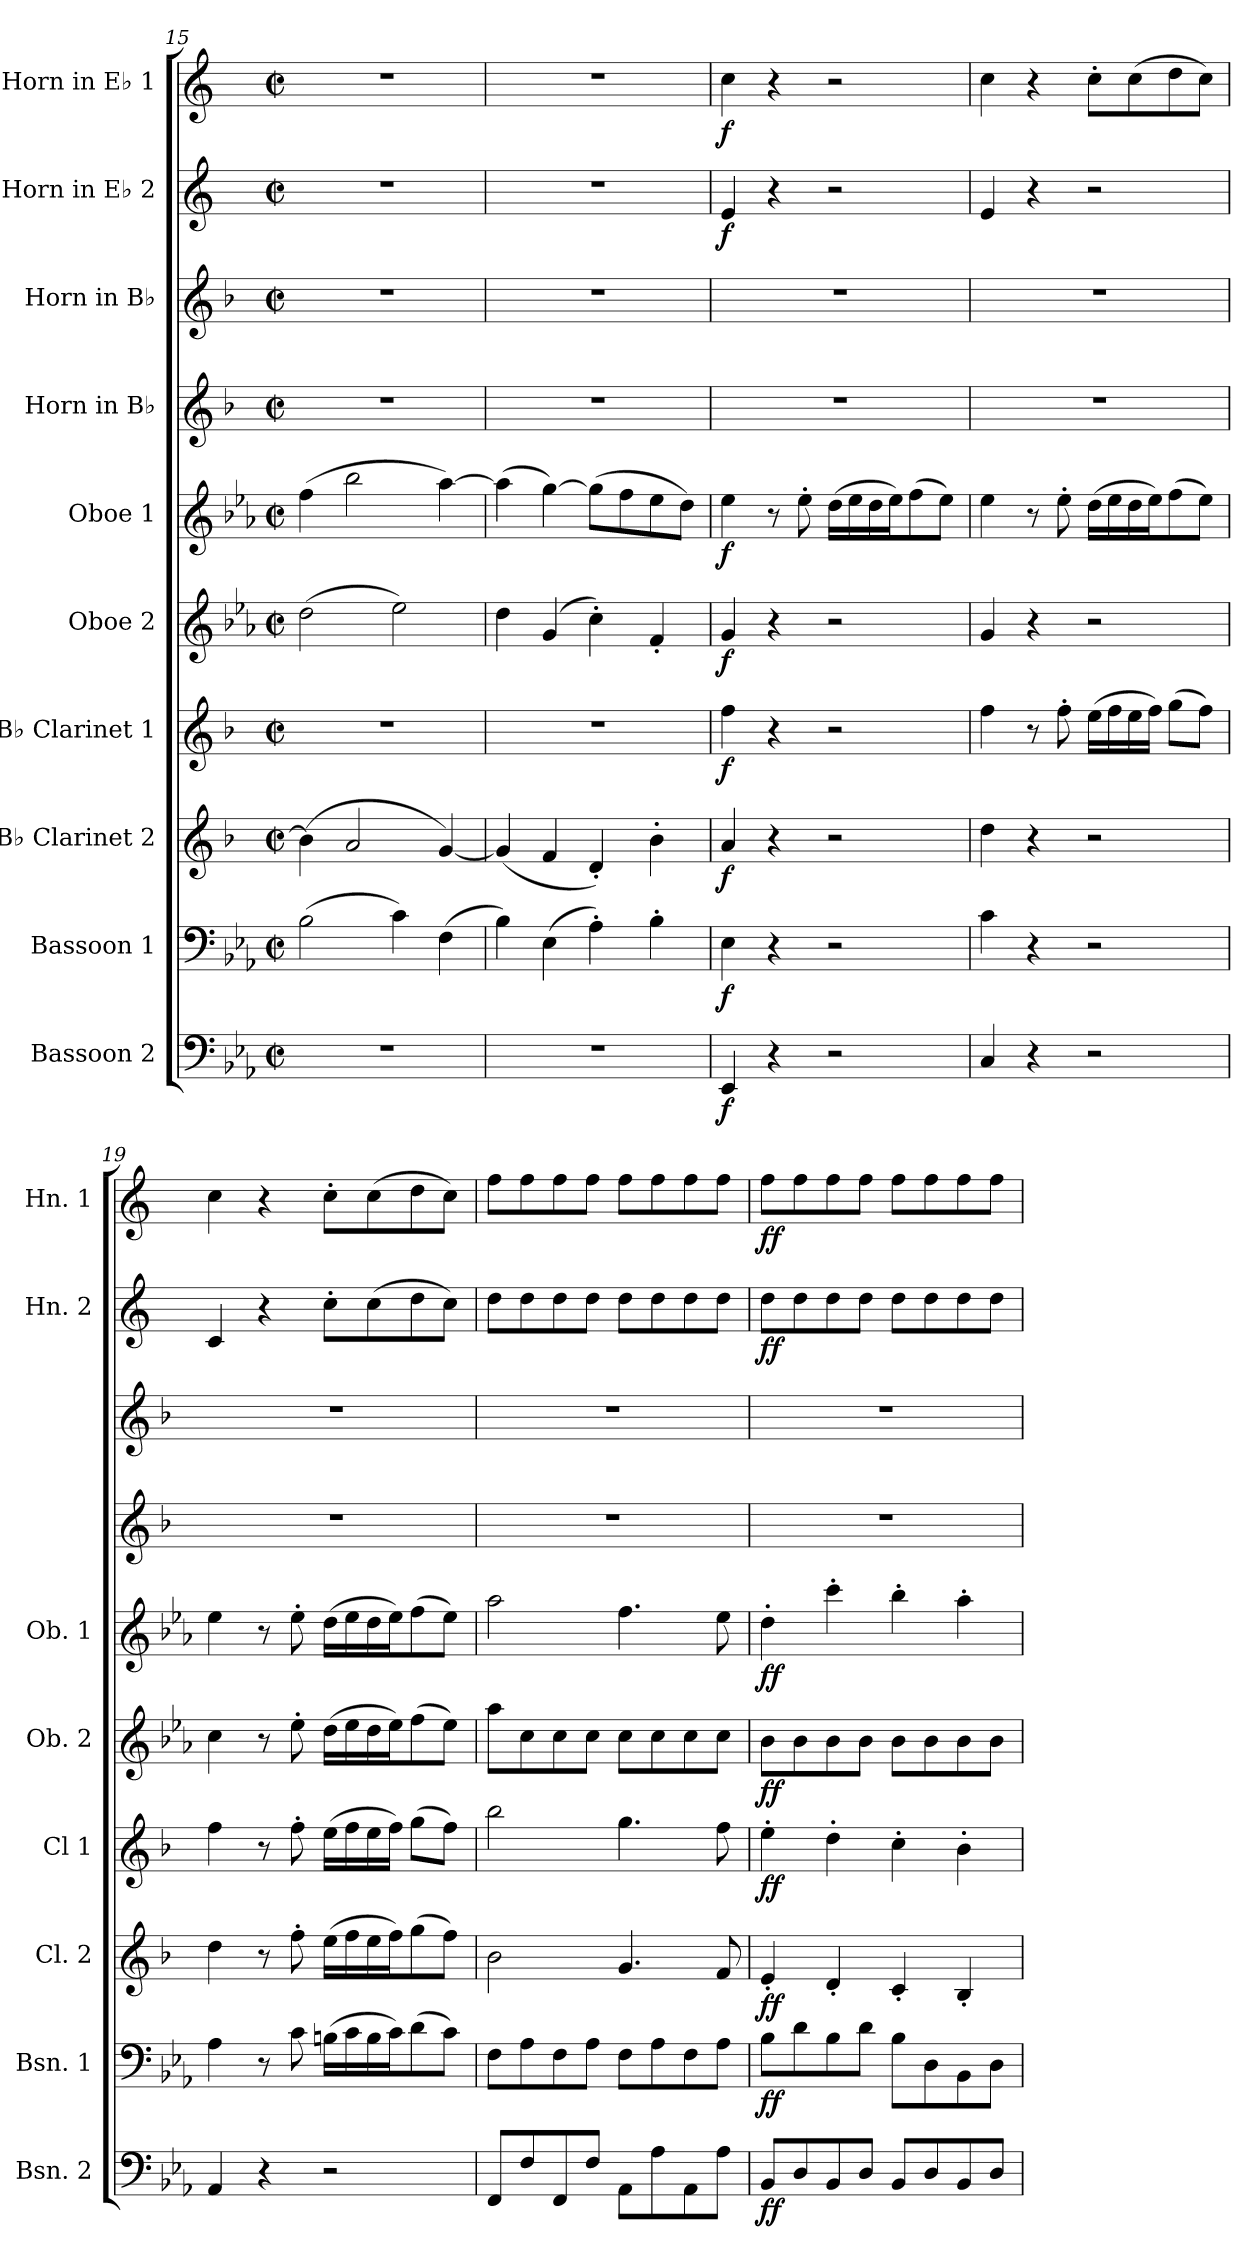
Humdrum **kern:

**kern	**dynam	**kern	**dynam	**kern	**dynam	**kern	**dynam	**kern	**dynam	**kern	**dynam	**kern	**kern	**kern	**dynam	**kern	**dynam
*part10	*part10	*part9	*part9	*part8	*part8	*part7	*part7	*part6	*part6	*part5	*part5	*part4	*part3	*part2	*part2	*part1	*part1
*staff10	*staff10	*staff9	*staff9	*staff8	*staff8	*staff7	*staff7	*staff6	*staff6	*staff5	*staff5	*staff4	*staff3	*staff2	*staff2	*staff1	*staff1
*I"Bassoon 2	*	*I"Bassoon 1	*	*I"B♭ Clarinet 2	*	*I"B♭ Clarinet 1	*	*I"Oboe 2	*	*I"Oboe 1	*	*I"Horn in B♭	*I"Horn in B♭	*I"Horn in E♭ 2	*	*I"Horn in E♭ 1	*
*I'Bsn. 2	*	*I'Bsn. 1	*	*I'Cl. 2	*	*I'Cl 1	*	*I'Ob. 2	*	*I'Ob. 1	*	*	*	*I'Hn. 2	*	*I'Hn. 1	*
*clefF4	*	*clefF4	*	*clefG2	*	*clefG2	*	*clefG2	*	*clefG2	*	*clefG2	*clefG2	*clefG2	*	*clefG2	*
*	*	*	*	*ITrd1c2	*	*ITrd1c2	*	*	*	*	*	*ITrd1c2	*ITrd1c2	*ITrd5c9	*	*ITrd5c9	*
*k[b-e-a-]	*	*k[b-e-a-]	*	*k[b-e-a-]	*	*k[b-e-a-]	*	*k[b-e-a-]	*	*k[b-e-a-]	*	*k[b-e-a-]	*k[b-e-a-]	*k[b-e-a-]	*	*k[b-e-a-]	*
*M2/2	*	*M2/2	*	*M2/2	*	*M2/2	*	*M2/2	*	*M2/2	*	*M2/2	*M2/2	*M2/2	*	*M2/2	*
*met(c|)	*	*met(c|)	*	*met(c|)	*	*met(c|)	*	*met(c|)	*	*met(c|)	*	*met(c|)	*met(c|)	*met(c|)	*	*met(c|)	*
=15	=15	=15	=15	=15	=15	=15	=15	=15	=15	=15	=15	=15	=15	=15	=15	=15	=15
1r	.	(>2B-\	.	(>4a-\]	.	1r	.	(>2dd\	.	(>4ff\	.	1r	1r	1r	.	1r	.
.	.	.	.	2g/	.	.	.	.	.	2bb-\	.	.	.	.	.	.	.
.	.	4c\)	.	.	.	.	.	2ee-\)	.	.	.	.	.	.	.	.	.
.	.	(>4F\	.	[4f/)	.	.	.	.	.	[4aa-\)	.	.	.	.	.	.	.
!!LO:PB:g=z
=16	=16	=16	=16	=16	=16	=16	=16	=16	=16	=16	=16	=16	=16	=16	=16	=16	=16
1r	.	4B-\)	.	(<4f/]	.	1r	.	4dd\	.	(>4aa-\]	.	1r	1r	1r	.	1r	.
.	.	(>4E-\	.	4e-/	.	.	.	(>4g/	.	[4gg\)	.	.	.	.	.	.	.
.	.	4A-'\)	.	4c'/)	.	.	.	4cc'\)	.	(>8gg\L]	.	.	.	.	.	.	.
.	.	.	.	.	.	.	.	.	.	8ff\	.	.	.	.	.	.	.
.	.	4B-'\	.	4a-'\	.	.	.	4f'/	.	8ee-\	.	.	.	.	.	.	.
.	.	.	.	.	.	.	.	.	.	8dd\J)	.	.	.	.	.	.	.
=17	=17	=17	=17	=17	=17	=17	=17	=17	=17	=17	=17	=17	=17	=17	=17	=17	=17
!	!LO:DY:b	!	!LO:DY:b	!	!LO:DY:b	!	!LO:DY:b	!	!LO:DY:b	!	!LO:DY:b	!	!	!	!LO:DY:b	!	!LO:DY:b
4EE-/	f	4E-\	f	4g/	f	4ee-\	f	4g/	f	4ee-\	f	1r	1r	4G/	f	4e-\	f
4r	.	4r	.	4r	.	4r	.	4r	.	8r	.	.	.	4r	.	4r	.
.	.	.	.	.	.	.	.	.	.	8ee-'\	.	.	.	.	.	.	.
2r	.	2r	.	2r	.	2r	.	2r	.	(>16dd\LL	.	.	.	2r	.	2r	.
.	.	.	.	.	.	.	.	.	.	16ee-\	.	.	.	.	.	.	.
.	.	.	.	.	.	.	.	.	.	16dd\	.	.	.	.	.	.	.
.	.	.	.	.	.	.	.	.	.	16ee-\J)	.	.	.	.	.	.	.
.	.	.	.	.	.	.	.	.	.	(>8ff\	.	.	.	.	.	.	.
.	.	.	.	.	.	.	.	.	.	8ee-\J)	.	.	.	.	.	.	.
=18	=18	=18	=18	=18	=18	=18	=18	=18	=18	=18	=18	=18	=18	=18	=18	=18	=18
4C/	.	4c\	.	4cc\	.	4ee-\	.	4g/	.	4ee-\	.	1r	1r	4G/	.	4e-\	.
4r	.	4r	.	4r	.	8r	.	4r	.	8r	.	.	.	4r	.	4r	.
.	.	.	.	.	.	8ee-'\	.	.	.	8ee-'\	.	.	.	.	.	.	.
2r	.	2r	.	2r	.	(>16dd\LL	.	2r	.	(>16dd\LL	.	.	.	2r	.	8e-'\L	.
.	.	.	.	.	.	16ee-\	.	.	.	16ee-\	.	.	.	.	.	.	.
.	.	.	.	.	.	16dd\	.	.	.	16dd\	.	.	.	.	.	(>8e-\	.
.	.	.	.	.	.	16ee-\JJ)	.	.	.	16ee-\J)	.	.	.	.	.	.	.
.	.	.	.	.	.	(>8ff\L	.	.	.	(>8ff\	.	.	.	.	.	8f\	.
.	.	.	.	.	.	8ee-\J)	.	.	.	8ee-\J)	.	.	.	.	.	8e-\J)	.
=19	=19	=19	=19	=19	=19	=19	=19	=19	=19	=19	=19	=19	=19	=19	=19	=19	=19
4AA-/	.	4A-\	.	4cc\	.	4ee-\	.	4cc\	.	4ee-\	.	1r	1r	4E-/	.	4e-\	.
4r	.	8r	.	8r	.	8r	.	8r	.	8r	.	.	.	4r	.	4r	.
.	.	8c\	.	8ee-'\	.	8ee-'\	.	8ee-'\	.	8ee-'\	.	.	.	.	.	.	.
2r	.	(>16Bn\LL	.	(>16dd\LL	.	(>16dd\LL	.	(>16dd\LL	.	(>16dd\LL	.	.	.	8e-'\L	.	8e-'\L	.
.	.	16c\	.	16ee-\	.	16ee-\	.	16ee-\	.	16ee-\	.	.	.	.	.	.	.
.	.	16B\	.	16dd\	.	16dd\	.	16dd\	.	16dd\	.	.	.	(>8e-\	.	(>8e-\	.
.	.	16c\J)	.	16ee-\J)	.	16ee-\JJ)	.	16ee-\J)	.	16ee-\J)	.	.	.	.	.	.	.
.	.	(>8d\	.	(>8ff\	.	(>8ff\L	.	(>8ff\	.	(>8ff\	.	.	.	8f\	.	8f\	.
.	.	8c\J)	.	8ee-\J)	.	8ee-\J)	.	8ee-\J)	.	8ee-\J)	.	.	.	8e-\J)	.	8e-\J)	.
!!LO:PB:g=z
=20	=20	=20	=20	=20	=20	=20	=20	=20	=20	=20	=20	=20	=20	=20	=20	=20	=20
8FF/L	.	8F\L	.	2a-\	.	2aa-\	.	8aa-\L	.	2aa-\	.	1r	1r	8f\L	.	8a-\L	.
8F/	.	8A-\	.	.	.	.	.	8cc\	.	.	.	.	.	8f\	.	8a-\	.
8FF/	.	8F\	.	.	.	.	.	8cc\	.	.	.	.	.	8f\	.	8a-\	.
8F/J	.	8A-\J	.	.	.	.	.	8cc\J	.	.	.	.	.	8f\J	.	8a-\J	.
8AA-\L	.	8F\L	.	4.f/	.	4.ff\	.	8cc\L	.	4.ff\	.	.	.	8f\L	.	8a-\L	.
8A-\	.	8A-\	.	.	.	.	.	8cc\	.	.	.	.	.	8f\	.	8a-\	.
8AA-\	.	8F\	.	.	.	.	.	8cc\	.	.	.	.	.	8f\	.	8a-\	.
8A-\J	.	8A-\J	.	8e-/	.	8ee-\	.	8cc\J	.	8ee-\	.	.	.	8f\J	.	8a-\J	.
=21	=21	=21	=21	=21	=21	=21	=21	=21	=21	=21	=21	=21	=21	=21	=21	=21	=21
!	!LO:DY:b	!	!LO:DY:b	!	!LO:DY:b	!	!LO:DY:b	!	!LO:DY:b	!	!LO:DY:b	!	!	!	!LO:DY:b	!	!LO:DY:b
8BB-/L	ff	8B-\L	ff	4d'/	ff	4dd'\	ff	8b-\L	ff	4dd'\	ff	1r	1r	8f\L	ff	8a-\L	ff
8D/	.	8d\	.	.	.	.	.	8b-\	.	.	.	.	.	8f\	.	8a-\	.
8BB-/	.	8B-\	.	4c'/	.	4cc'\	.	8b-\	.	4ccc'\	.	.	.	8f\	.	8a-\	.
8D/J	.	8d\J	.	.	.	.	.	8b-\J	.	.	.	.	.	8f\J	.	8a-\J	.
8BB-/L	.	8B-\L	.	4B-'/	.	4b-'\	.	8b-\L	.	4bb-'\	.	.	.	8f\L	.	8a-\L	.
8D/	.	8D\	.	.	.	.	.	8b-\	.	.	.	.	.	8f\	.	8a-\	.
8BB-/	.	8BB-\	.	4A-'/	.	4a-'\	.	8b-\	.	4aa-'\	.	.	.	8f\	.	8a-\	.
8D/J	.	8D\J	.	.	.	.	.	8b-\J	.	.	.	.	.	8f\J	.	8a-\J	.
=	=	=	=	=	=	=	=	=	=	=	=	=	=	=	=	=	=
*-	*-	*-	*-	*-	*-	*-	*-	*-	*-	*-	*-	*-	*-	*-	*-	*-	*-
